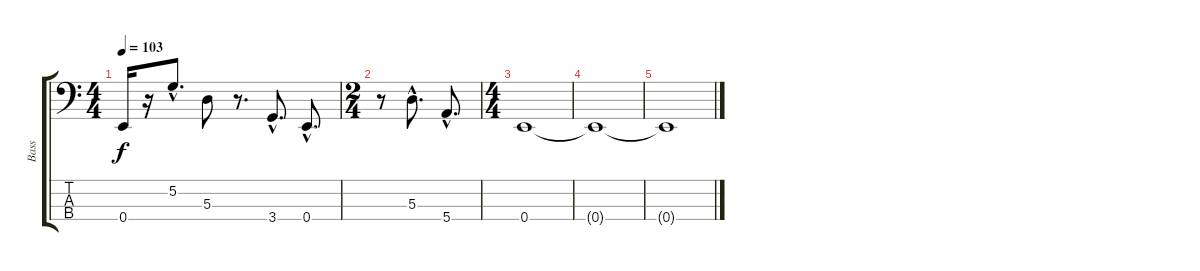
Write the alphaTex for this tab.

\track ("Bass" "Bass") {instrument electricbassfinger}
\staff {score tabs}
\tuning (G2 D2 A1 E1) {hide}
\ts (4 4)
\tempo 103
\clef f4
\ks c
0.4.16{dy f} r.16 5.2{hac}.8{d} 5.3.8 r.8{d} 3.4{hac}.8{d} 0.4{hac}.8{d} |
\ts (2 4)
r.8 5.3{hac}.8{d} 5.4{hac}.8{d} |
\ts (4 4)
0.4.1 |
0.4{t}.1 |
0.4{t}.1
